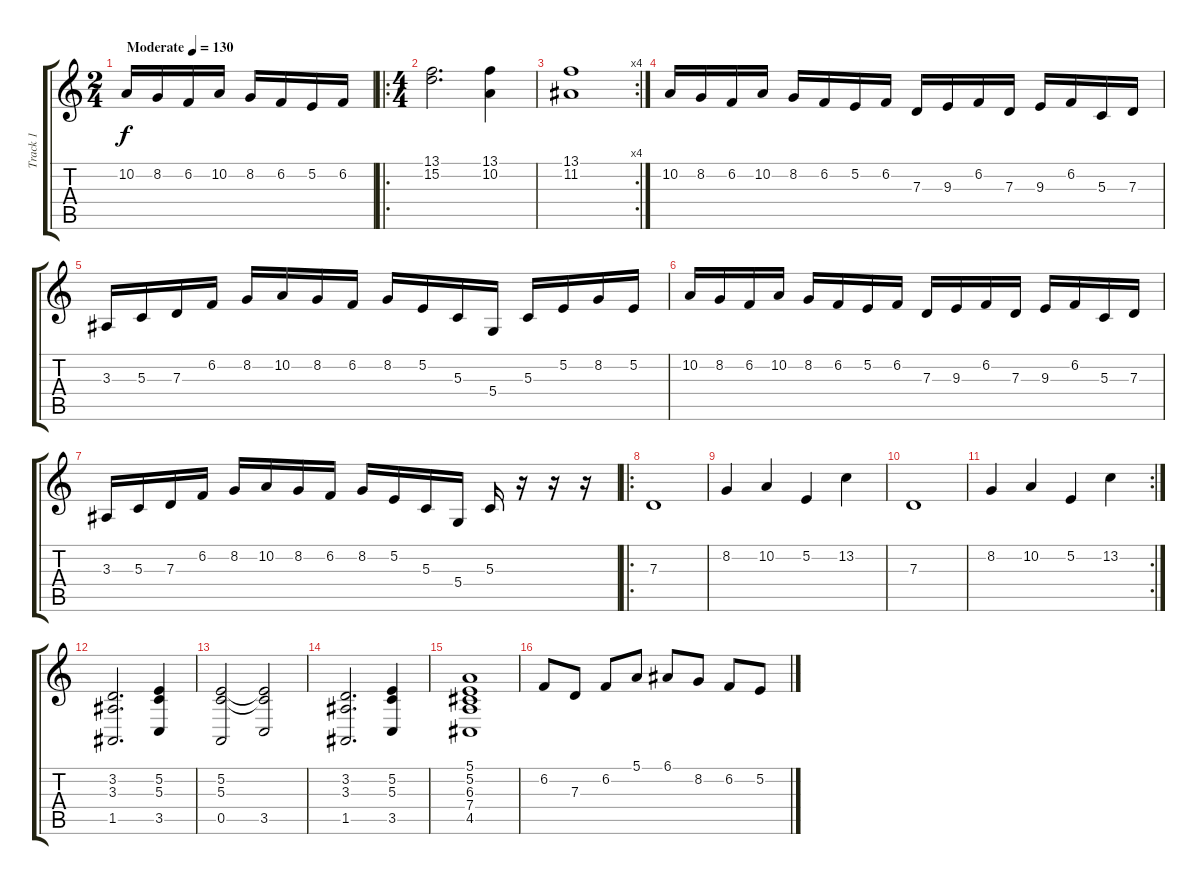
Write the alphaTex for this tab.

\track ("Track 1" "Track 1") {instrument stringensemble1}
\staff {score tabs}
\tuning (E4 B3 G3 D3 A2 E2) {hide}
\ts (2 4)
\tempo (130 "Moderate")
\clef g2
\ks c
10.2.16{dy f instrument stringensemble1} 8.2.16 6.2.16 10.2.16 8.2.16 6.2.16 5.2.16 6.2.16 |
\ro
\ts (4 4)
(13.1 15.2).2{d} (13.1 10.2).4 |
\rc 4
(13.1 11.2).1 |
10.2.16 8.2.16 6.2.16 10.2.16 8.2.16 6.2.16 5.2.16 6.2.16 7.3.16 9.3.16 6.2.16 7.3.16 9.3.16 6.2.16 5.3.16 7.3.16 |
3.3.16 5.3.16 7.3.16 6.2.16 8.2.16 10.2.16 8.2.16 6.2.16 8.2.16 5.2.16 5.3.16 5.4.16 5.3.16 5.2.16 8.2.16 5.2.16 |
10.2.16 8.2.16 6.2.16 10.2.16 8.2.16 6.2.16 5.2.16 6.2.16 7.3.16 9.3.16 6.2.16 7.3.16 9.3.16 6.2.16 5.3.16 7.3.16 |
3.3.16 5.3.16 7.3.16 6.2.16 8.2.16 10.2.16 8.2.16 6.2.16 8.2.16 5.2.16 5.3.16 5.4.16 5.3.16 r.16 r.16 r.16 |
\ro
7.3.1 |
8.2.4 10.2.4 5.2.4 13.2.4 |
7.3.1 |
\rc 2
8.2.4 10.2.4 5.2.4 13.2.4 |
(3.2 3.3 1.5).2{d} (5.2 5.3 3.5).4 |
(5.2 5.3 0.5).2 (5.2{t} 5.3{t} 3.5).2 |
(3.2 3.3 1.5).2{d} (5.2 5.3 3.5).4 |
(5.1 5.2 6.3 7.4 4.5).1 |
6.2.8 7.3.8 6.2.8 5.1.8 6.1.8 8.2.8 6.2.8 5.2.8
